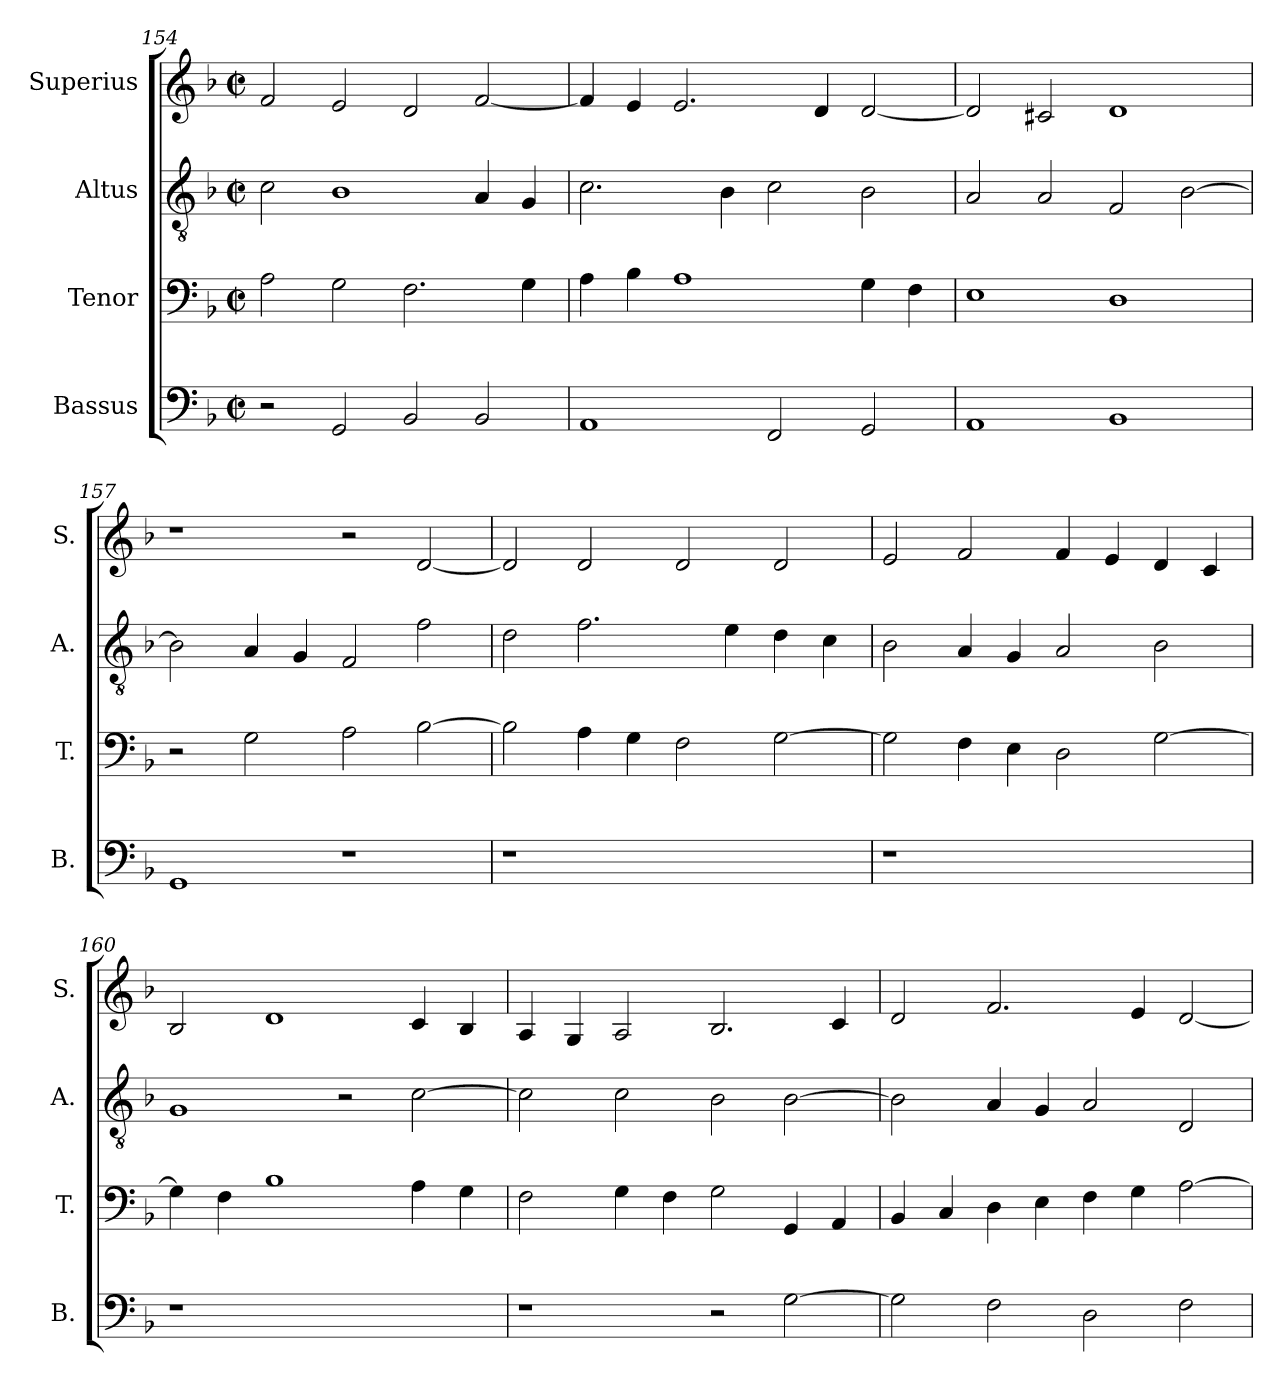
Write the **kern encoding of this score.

**kern	**kern	**kern	**kern
*part4	*part3	*part2	*part1
*staff4	*staff3	*staff2	*staff1
*I"Bassus	*I"Tenor	*I"Altus	*I"Superius
*I'B.	*I'T.	*I'A.	*I'S.
*clefF4	*clefF4	*clefGv2	*clefG2
*	*	*ITrd7c12	*
*k[b-]	*k[b-]	*k[b-]	*k[b-]
*F:	*F:	*F:	*F:
*M2/2	*M2/2	*M2/2	*M2/2
*met(c|)	*met(c|)	*met(c|)	*met(c|)
=154	=154	=154	=154
2r	2Ai\	2Ci\	2fi/
2GGi/	2Gi\	1BB-i	2ei/
2BB-i/	2.Fi\	.	2di/
2BB-i/	.	4AAi/	[<2fi/
.	4Gi\	4GGi/	.
!!LO:LB:g=z
=155	=155	=155	=155
1AAi	4Ai\	2.Ci\	4fi/]
.	4B-i\	.	4ei/
.	1Ai	.	2.ei/
.	.	4BB-i\	.
2FFi/	.	2Ci\	.
.	.	.	4di/
2GGi/	4Gi\	2BB-i\	[<2di/
.	4Fi\	.	.
=156	=156	=156	=156
1AAi	1Ei	2AAi/	2di/]
.	.	2AAi/	2c#Xi/
1BB-i	1Di	2FFi/	1di
.	.	[>2BB-i\	.
=157	=157	=157	=157
1GGi	2r	2BB-i\]	1r
.	2Gi\	4AAi/	.
.	.	4GGi/	.
1r	2Ai\	2FFi/	2r
.	[>2B-i\	2Fi\	[<2di/
=158	=158	=158	=158
!LO:N:vis=1	!	!	!
1r	2B-i\]	2Di\	2di/]
.	4Ai\	2.Fi\	2di/
.	4Gi\	.	.
1ryy	2Fi\	.	2di/
.	.	4Ei\	.
.	[>2Gi\	4Di\	2di/
.	.	4Ci\	.
!!LO:PB:g=z
=159	=159	=159	=159
!LO:N:vis=1	!	!	!
1r	2Gi\]	2BB-i\	2ei/
.	4Fi\	4AAi/	2fi/
.	4Ei\	4GGi/	.
1ryy	2Di\	2AAi/	4fi/
.	.	.	4ei/
.	[>2Gi\	2BB-i\	4di/
.	.	.	4ci/
=160	=160	=160	=160
!LO:N:vis=1	!	!	!
1r	4Gi\]	1GGi	2B-i/
.	4Fi\	.	.
.	1B-i	.	1di
1ryy	.	2r	.
.	4Ai\	[>2Ci\	4ci/
.	4Gi\	.	4B-i/
=161	=161	=161	=161
1r	2Fi\	2Ci\]	4Ai/
.	.	.	4Gi/
.	4Gi\	2Ci\	2Ai/
.	4Fi\	.	.
2r	2Gi\	2BB-i\	2.B-i/
[>2Gi\	4GGi/	[>2BB-i\	.
.	4AAi/	.	4ci/
=162	=162	=162	=162
2Gi\]	4BB-i/	2BB-i\]	2di/
.	4Ci/	.	.
2Fi\	4Di\	4AAi/	2.fi/
.	4Ei\	4GGi/	.
2Di\	4Fi\	2AAi/	.
.	4Gi\	.	4ei/
2Fi\	[>2Ai\	2DDi/	[<2di/
=	=	=	=
*-	*-	*-	*-
